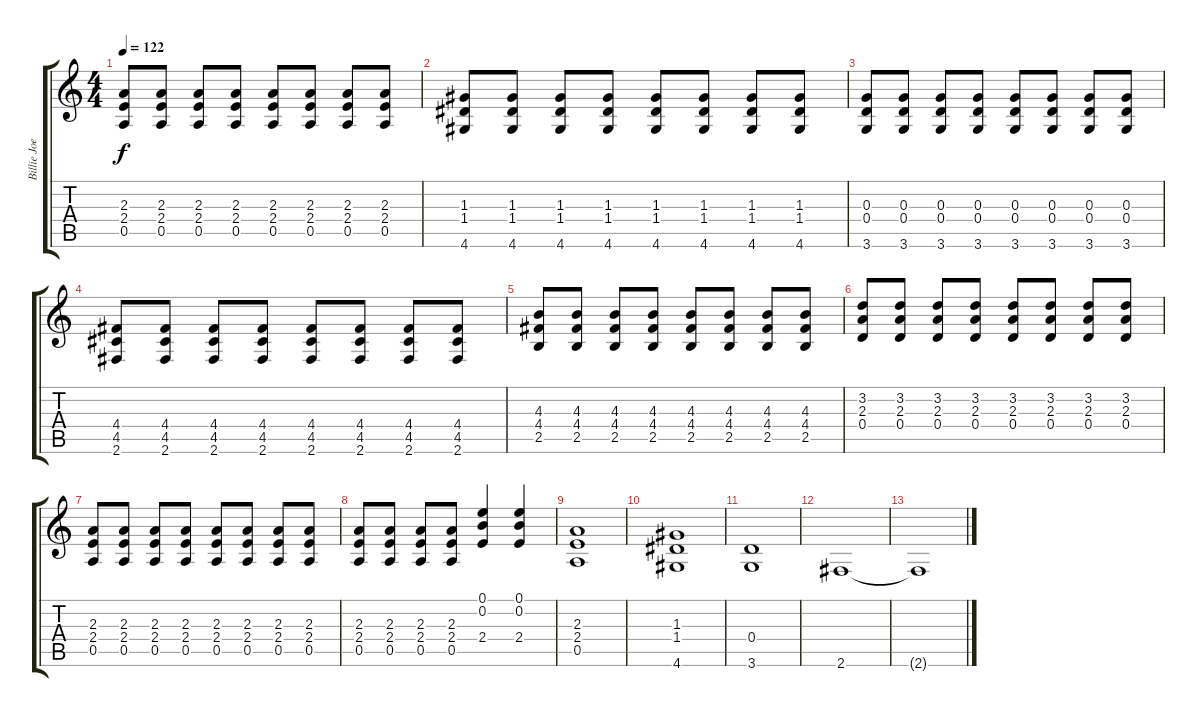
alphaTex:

\track ("Billie Joe (Guitar)" "Billie Joe") {instrument distortionguitar}
\staff {score tabs}
\tuning (E4 B3 G3 D3 A2 E2) {hide}
\ts (4 4)
\tempo 122
\clef g2
\ks c
(2.3 2.4 0.5).8{dy f} (2.3 2.4 0.5).8 (2.3 2.4 0.5).8 (2.3 2.4 0.5).8 (2.3 2.4 0.5).8 (2.3 2.4 0.5).8 (2.3 2.4 0.5).8 (2.3 2.4 0.5).8 |
(1.3 1.4 4.6).8 (1.3 1.4 4.6).8 (1.3 1.4 4.6).8 (1.3 1.4 4.6).8 (1.3 1.4 4.6).8 (1.3 1.4 4.6).8 (1.3 1.4 4.6).8 (1.3 1.4 4.6).8 |
(0.3 0.4 3.6).8 (0.3 0.4 3.6).8 (0.3 0.4 3.6).8 (0.3 0.4 3.6).8 (0.3 0.4 3.6).8 (0.3 0.4 3.6).8 (0.3 0.4 3.6).8 (0.3 0.4 3.6).8 |
(4.4 4.5 2.6).8 (4.4 4.5 2.6).8 (4.4 4.5 2.6).8 (4.4 4.5 2.6).8 (4.4 4.5 2.6).8 (4.4 4.5 2.6).8 (4.4 4.5 2.6).8 (4.4 4.5 2.6).8 |
(4.3 4.4 2.5).8 (4.3 4.4 2.5).8 (4.3 4.4 2.5).8 (4.3 4.4 2.5).8 (4.3 4.4 2.5).8 (4.3 4.4 2.5).8 (4.3 4.4 2.5).8 (4.3 4.4 2.5).8 |
(3.2 2.3 0.4).8 (3.2 2.3 0.4).8 (3.2 2.3 0.4).8 (3.2 2.3 0.4).8 (3.2 2.3 0.4).8 (3.2 2.3 0.4).8 (3.2 2.3 0.4).8 (3.2 2.3 0.4).8 |
(2.3 2.4 0.5).8 (2.3 2.4 0.5).8 (2.3 2.4 0.5).8 (2.3 2.4 0.5).8 (2.3 2.4 0.5).8 (2.3 2.4 0.5).8 (2.3 2.4 0.5).8 (2.3 2.4 0.5).8 |
(2.3 2.4 0.5).8 (2.3 2.4 0.5).8 (2.3 2.4 0.5).8 (2.3 2.4 0.5).8 (0.1 0.2 2.4).4 (0.1 0.2 2.4).4 |
(2.3 2.4 0.5).1 |
(1.3 1.4 4.6).1 |
(0.4 3.6).1 |
2.6.1 |
2.6{t}.1
